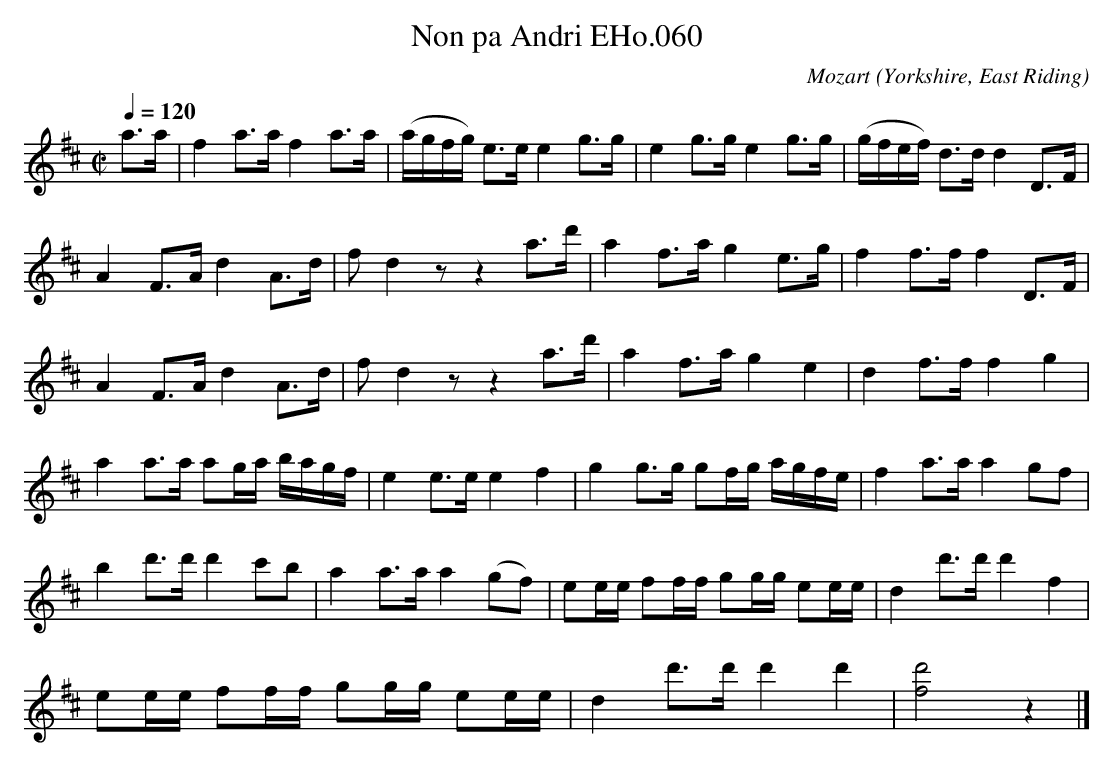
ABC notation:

X:1
T:Non pa Andri EHo.060
M:C|
L:1/8
Q:1/4=120
C:Mozart
O:Yorkshire, East Riding
K:D
a>a|f2a>af2a>a|(a/g/f/g/) e>e e2g>g|e2g>ge2g>g|(g/f/e/f/) d>dd2D>F|
A2F>Ad2A>d|fd2zz2a>d'|a2f>ag2e>g|f2f>ff2D>F|
A2F>Ad2A>d|fd2zz2a>d'|a2f>ag2e2|d2f>ff2g2|
a2a>a ag/a/ b/a/g/f/|e2e>ee2f2|g2g>g gf/g/ a/g/f/e/|f2a>aa2 gf|
b2d'>d'd'2c'b|a2a>aa2(gf)|ee/e/ ff/f/ gg/g/ ee/e/|d2d'>d'd'2f2|
ee/e/ ff/f/ gg/g/ ee/e/|d2d'>d'd'2d'2|[d'4f4]z2|]
